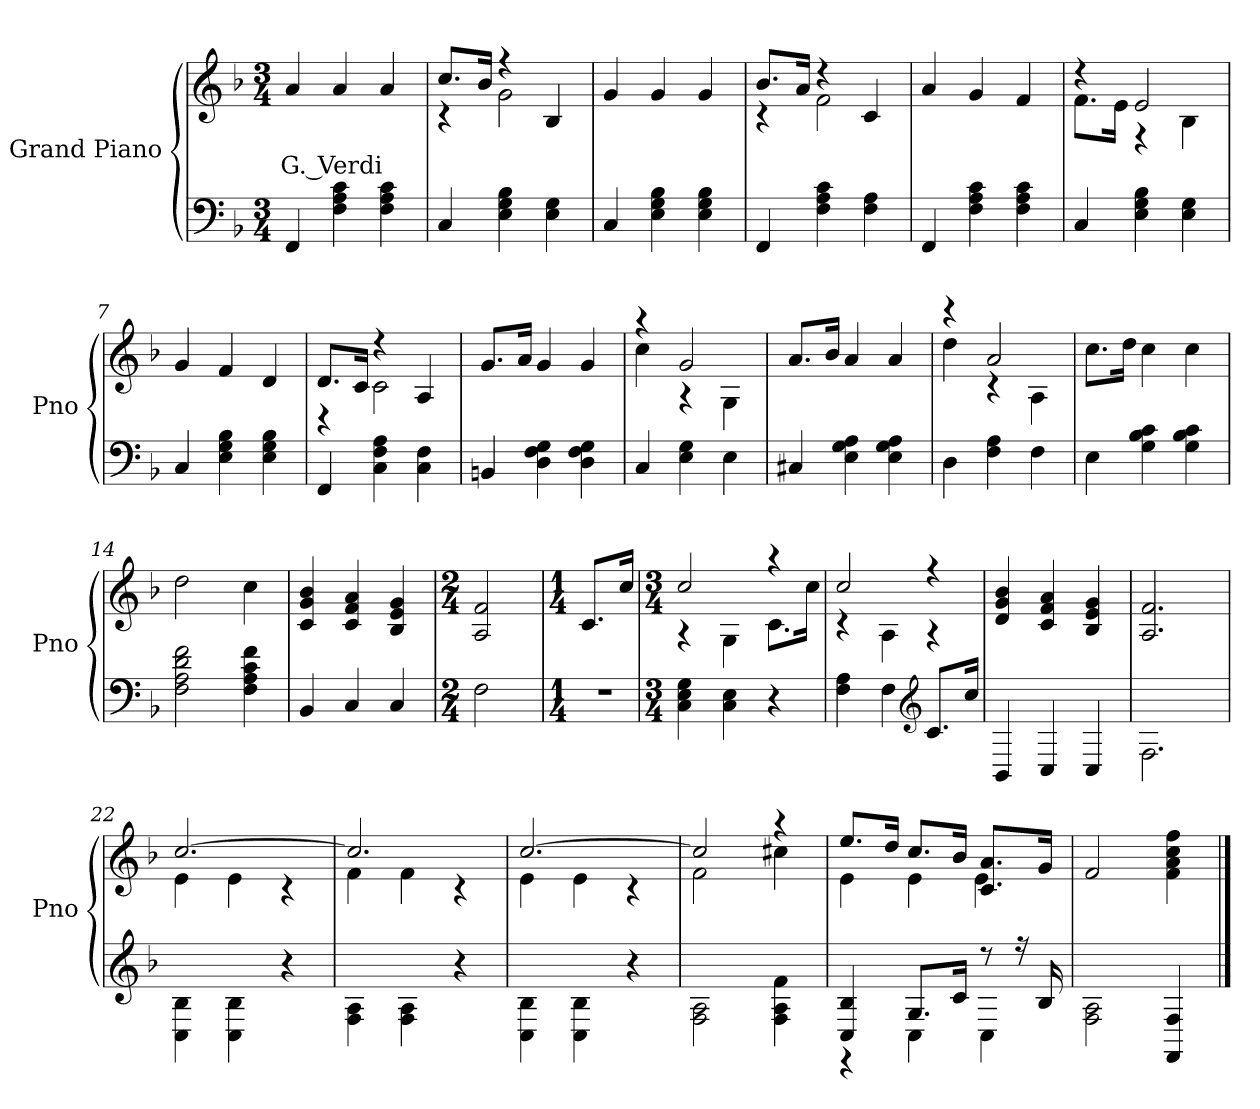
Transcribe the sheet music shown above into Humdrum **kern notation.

**kern	**kern	**text
*part1	*part1	*part1
*staff2	*staff1	*staff1
*I"Grand Piano	*	*
*I'Pno	*	*
*clefF4	*clefG2	*
*k[b-]	*k[b-]	*
*M3/4	*M3/4	*
*MM100	*MM100	*
=1	=1	=1
!	!	!LO:LY:b
4FF/	4a/	G. Verdi
4F\ 4A\ 4c\	4a/	.
4F\ 4A\ 4c\	4a/	.
=2	=2	=2
*	*^	*
4C/	8.cc/L	4r	.
.	16b-/Jk	.	.
4E\ 4G\ 4B-\	4r	2g\	.
4E\ 4G\	4B-/	.	.
*	*v	*v	*
=3	=3	=3
4C/	4g/	.
4E\ 4G\ 4B-\	4g/	.
4E\ 4G\ 4B-\	4g/	.
=4	=4	=4
*	*^	*
4FF/	8.b-/L	4r	.
.	16a/Jk	.	.
4F\ 4A\ 4c\	4r	2f\	.
4F\ 4A\	4c/	.	.
*	*v	*v	*
=5	=5	=5
4FF/	4a/	.
4F\ 4A\ 4c\	4g/	.
4F\ 4A\ 4c\	4f/	.
=6	=6	=6
*	*^	*
4C/	4r	8.f\L	.
.	.	16e\Jk	.
4E\ 4G\ 4B-\	2e/	4r	.
4E\ 4G\	.	4B-\	.
*	*v	*v	*
=7	=7	=7
4C/	4g/	.
4E\ 4G\ 4B-\	4f/	.
4E\ 4G\ 4B-\	4d/	.
=8	=8	=8
*	*^	*
4FF/	8.d/L	4r	.
.	16c/Jk	.	.
4C\ 4F\ 4A\	4r	2c\	.
4C\ 4F\	4A/	.	.
*	*v	*v	*
=9	=9	=9
4BBn/	8.g/L	.
.	16a/Jk	.
4D\ 4F\ 4G\	4g/	.
4D\ 4F\ 4G\	4g/	.
=10	=10	=10
*	*^	*
4C/	4r	4cc\	.
4E\ 4G\	2g/	4r	.
4E\	.	4G\	.
*	*v	*v	*
!!LO:LB:g=z
=11	=11	=11
4C#X/	8.a/L	.
.	16b-/Jk	.
4E\ 4G\ 4A\	4a/	.
4E\ 4G\ 4A\	4a/	.
=12	=12	=12
*	*^	*
4D\	4r	4dd\	.
4F\ 4A\	2a/	4r	.
4F\	.	4A\	.
*	*v	*v	*
=13	=13	=13
4E\	8.cc\L	.
.	16dd\Jk	.
4G\ 4B-\ 4c\	4cc\	.
4G\ 4B-\ 4c\	4cc\	.
=14	=14	=14
2F\ 2A\ 2d\ 2f\	2dd\	.
4F\ 4A\ 4c\ 4f\	4cc\	.
=15	=15	=15
4BB-/	4c/ 4g/ 4b-/	.
4C/	4c/ 4f/ 4a/	.
4C/	4B-/ 4e/ 4g/	.
=16	=16	=16
*M2/4	*M2/4	*
2F\	2A/ 2f/	.
=17	=17	=17
*M1/4	*M1/4	*
4r	8.c/L	.
.	16cc/Jk	.
=18	=18	=18
*M3/4	*M3/4	*
*	*^	*
4C\ 4E\ 4G\	2cc/	4r	.
4C\ 4E\	.	4G\	.
4r	4r	8.c\L	.
.	.	16cc\Jk	.
=19	=19	=19	=19
4F\ 4A\	2cc/	4r	.
4F\	.	4A\	.
*clefG2	*	*	*
8.c/L	4r	4r	.
16cc/Jk	.	.	.
*	*v	*v	*
!!LO:LB:g=z
=20	=20	=20
4BB-/	4d/ 4g/ 4b-/	.
4C/	4c/ 4f/ 4a/	.
4C/	4B-/ 4e/ 4g/	.
=21	=21	=21
2.F\	2.A/ 2.f/	.
=22	=22	=22
*	*^	*
4C\ 4B-\	[2.cc/	4e\	.
4C\ 4B-\	.	4e\	.
4r	.	4r	.
=23	=23	=23	=23
4F\ 4A\	2.cc/]	4f\	.
4F\ 4A\	.	4f\	.
4r	.	4r	.
=24	=24	=24	=24
4C\ 4B-\	[2.cc/	4e\	.
4C\ 4B-\	.	4e\	.
4r	.	4r	.
=25	=25	=25	=25
2F\ 2A\	2cc/]	2f\	.
4F\ 4A\ 4f\	4r	4cc#X\	.
=26	=26	=26	=26
*^	*	*	*
4C/ 4B-/	4r	8.ee/L	4e\	.
.	.	16dd/Jk	.	.
8.G/L	4C\	8.cc/L	4e\	.
16c/Jk	.	16b-/Jk	.	.
8r	4C\	8.c/ 8.a/L	4e\	.
16r	.	.	.	.
16B-/	.	16g/Jk	.	.
*v	*v	*	*	*
*	*v	*v	*
=27	=27	=27
2F\ 2A\	2f/	.
4FF/ 4F/	4f\ 4a\ 4cc\ 4ff\	.
==	==	==
*-	*-	*-
